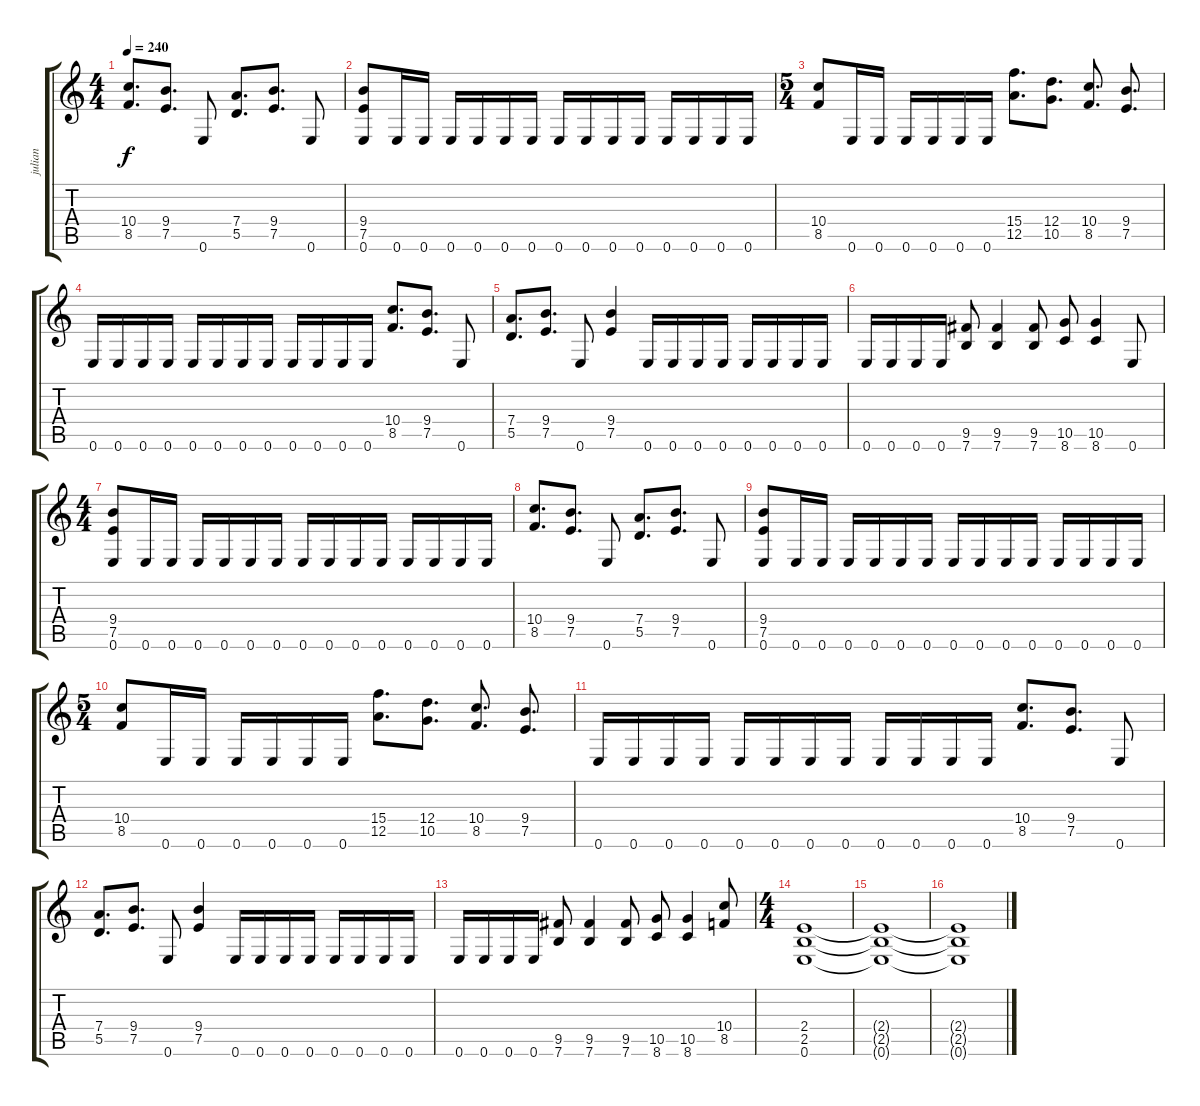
\track ("julian" "julian") {instrument electricbasspick}
\staff {score tabs}
\tuning (E4 B3 G3 D3 A2 E2) {hide}
\ts (4 4)
\tempo 240
\clef g2
\ks c
(10.4 8.5).8{d dy f} (9.4 7.5).8{d} 0.6.8 (7.4 5.5).8{d} (9.4 7.5).8{d} 0.6.8 |
(9.4 7.5 0.6).8 0.6.16 0.6.16 0.6.16 0.6.16 0.6.16 0.6.16 0.6.16 0.6.16 0.6.16 0.6.16 0.6.16 0.6.16 0.6.16 0.6.16 |
\ts (5 4)
(10.4 8.5).8 0.6.16 0.6.16 0.6.16 0.6.16 0.6.16 0.6.16 (15.4 12.5).8{d} (12.4 10.5).8{d} (10.4 8.5).8{d} (9.4 7.5).8{d} |
0.6.16 0.6.16 0.6.16 0.6.16 0.6.16 0.6.16 0.6.16 0.6.16 0.6.16 0.6.16 0.6.16 0.6.16 (10.4 8.5).8{d} (9.4 7.5).8{d} 0.6.8 |
(7.4 5.5).8{d} (9.4 7.5).8{d} 0.6.8 (9.4 7.5).4 0.6.16 0.6.16 0.6.16 0.6.16 0.6.16 0.6.16 0.6.16 0.6.16 |
0.6.16 0.6.16 0.6.16 0.6.16 (9.5 7.6).8 (9.5 7.6).4 (9.5 7.6).8 (10.5 8.6).8 (10.5 8.6).4 0.6.8 |
\ts (4 4)
(9.4 7.5 0.6).8 0.6.16 0.6.16 0.6.16 0.6.16 0.6.16 0.6.16 0.6.16 0.6.16 0.6.16 0.6.16 0.6.16 0.6.16 0.6.16 0.6.16 |
(10.4 8.5).8{d} (9.4 7.5).8{d} 0.6.8 (7.4 5.5).8{d} (9.4 7.5).8{d} 0.6.8 |
(9.4 7.5 0.6).8 0.6.16 0.6.16 0.6.16 0.6.16 0.6.16 0.6.16 0.6.16 0.6.16 0.6.16 0.6.16 0.6.16 0.6.16 0.6.16 0.6.16 |
\ts (5 4)
(10.4 8.5).8 0.6.16 0.6.16 0.6.16 0.6.16 0.6.16 0.6.16 (15.4 12.5).8{d} (12.4 10.5).8{d} (10.4 8.5).8{d} (9.4 7.5).8{d} |
0.6.16 0.6.16 0.6.16 0.6.16 0.6.16 0.6.16 0.6.16 0.6.16 0.6.16 0.6.16 0.6.16 0.6.16 (10.4 8.5).8{d} (9.4 7.5).8{d} 0.6.8 |
(7.4 5.5).8{d} (9.4 7.5).8{d} 0.6.8 (9.4 7.5).4 0.6.16 0.6.16 0.6.16 0.6.16 0.6.16 0.6.16 0.6.16 0.6.16 |
0.6.16 0.6.16 0.6.16 0.6.16 (9.5 7.6).8 (9.5 7.6).4 (9.5 7.6).8 (10.5 8.6).8 (10.5 8.6).4 (10.4 8.5).8 |
\ts (4 4)
(2.4 2.5 0.6).1 |
(2.4{t} 2.5{t} 0.6{t}).1 |
(2.4{t} 2.5{t} 0.6{t}).1
